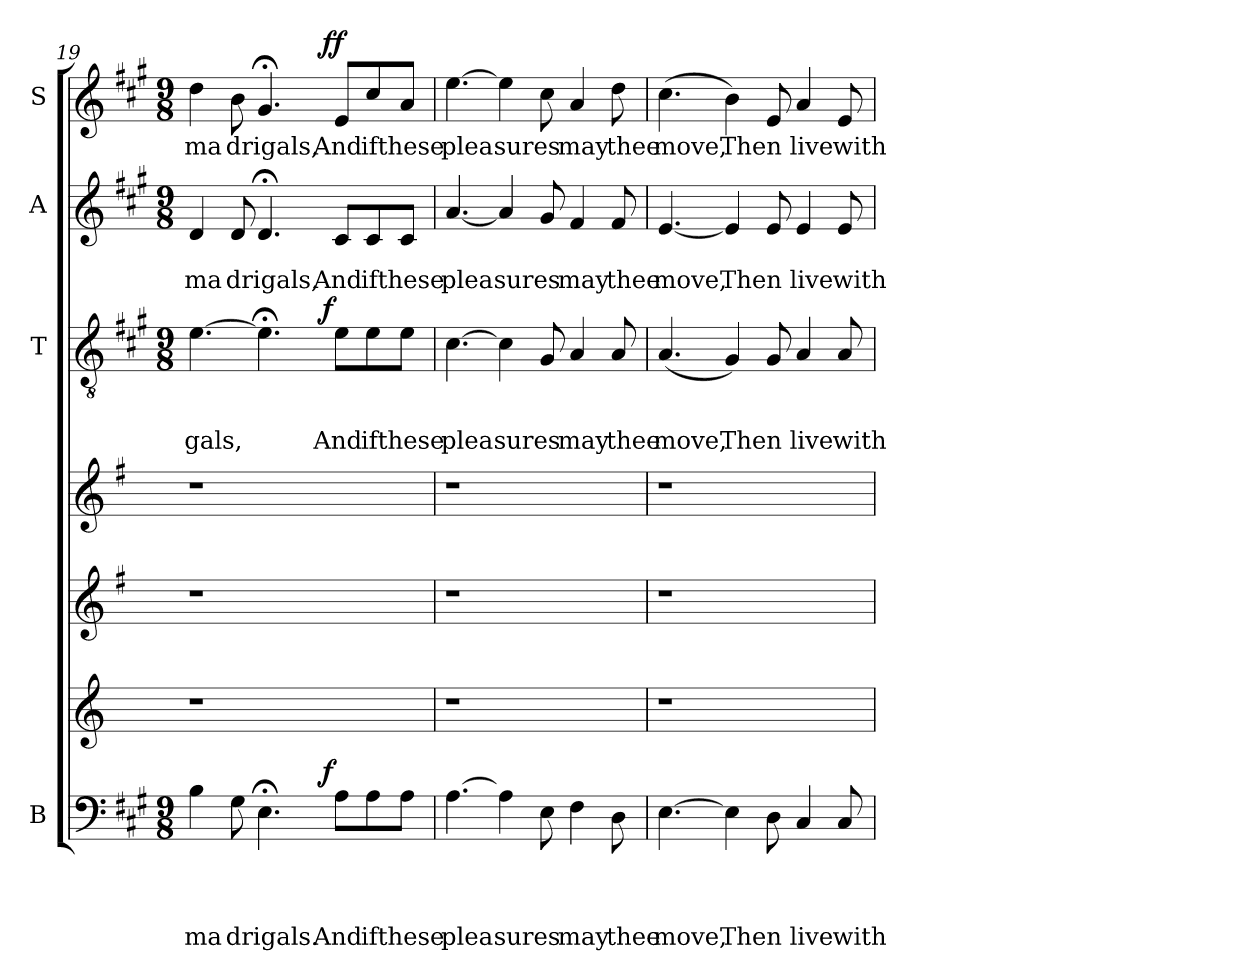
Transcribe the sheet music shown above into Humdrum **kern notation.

**kern	**text	**text	**text	**text	**dynam	**kern	**kern	**kern	**kern	**text	**text	**text	**dynam	**kern	**text	**text	**kern	**text	**dynam
*part7	*part7	*part7	*part7	*part7	*part7	*part6	*part5	*part4	*part3	*part3	*part3	*part3	*part3	*part2	*part2	*part2	*part1	*part1	*part1
*staff7	*staff7	*staff7	*staff7	*staff7	*staff7	*staff6	*staff5	*staff4	*staff3	*staff3	*staff3	*staff3	*staff3	*staff2	*staff2	*staff2	*staff1	*staff1	*staff1
*I"B	*	*	*	*	*	*	*	*	*I"T	*	*	*	*	*I"A	*	*	*I"S	*	*
*clefF4	*	*	*	*	*	*clefG2	*clefG2	*clefG2	*clefGv2	*	*	*	*	*clefG2	*	*	*clefG2	*	*
*ITrd-2c-3	*	*	*	*	*	*	*ITrd-3c-5	*ITrd-3c-5	*ITrd-2c-3	*	*	*	*	*ITrd-2c-3	*	*	*ITrd-2c-3	*	*
*k[]	*	*	*	*	*	*k[]	*k[]	*k[]	*k[]	*	*	*	*	*k[]	*	*	*k[]	*	*
*C:	*	*	*	*	*	*C:	*C:	*C:	*C:	*	*	*	*	*C:	*	*	*C:	*	*
*M9/8	*	*	*	*	*	*	*	*	*M9/8	*	*	*	*	*M9/8	*	*	*M9/8	*	*
=19	=19	=19	=19	=19	=19	=19	=19	=19	=19	=19	=19	=19	=19	=19	=19	=19	=19	=19	=19
!	!	!	!	!LO:LY:b	!	!	!	!	!	!	!	!LO:LY:b	!	!	!	!LO:LY:b	!	!LO:LY:b	!
*^	*	*	*	*	*	*	*	*	*^	*	*	*	*	*	*	*	*^	*	*
4d\	2ryy	.	.	.	ma	.	1r	1r	1r	[>4.g\	2ryy	.	.	gals,	.	4f/	.	ma	4ff\	2ryy	ma	.
!	!	!	!	!	!LO:LY:b	!	!	!	!	!	!	!	!	!	!	!	!	!LO:LY:b	!	!	!LO:LY:b	!
8B\	.	.	.	.	drigals.	.	.	.	.	.	.	.	.	.	.	8f/	.	drigals,	8dd\	.	drigals,	.
4.G;<\	.	.	.	.	.	.	.	.	.	4.g;<\]	.	.	.	.	.	4.f;/	.	.	4.b;/	.	.	.
.	8..ryy	.	.	.	.	.	.	.	.	.	8..ryy	.	.	.	.	.	.	.	.	8..ryy	.	.
!	!	!	!	!	!	!LO:DY:a	!	!	!	!	!	!	!	!	!LO:DY:a	!	!	!	!	!	!	!LO:DY:a
!	!	!	!	!	!	!	!	!	!	!	!	!	!	!	!	!	!	!	!	!	!	!LO:DY:n=1:b
.	4ryy	.	.	.	.	f	.	.	.	.	4ryy	.	.	.	f	.	.	.	.	4ryy	.	f f
!	!	!	!	!	!LO:LY:b	!	!	!	!	!	!	!	!	!LO:LY:b	!	!	!	!LO:LY:b	!	!	!LO:LY:b	!
8c\L	.	.	.	.	And	.	.	.	.	8g\L	.	.	.	And	.	8e/L	.	And	8g/L	.	And	.
!	!	!	!	!	!LO:LY:b	!	!	!	!	!	!	!	!	!LO:LY:b	!	!	!	!LO:LY:b	!	!	!LO:LY:b	!
8c\	.	.	.	.	ifthese	.	.	.	.	8g\	.	.	.	ifthese	.	8e/	.	ifthese	8ee/	.	ifthese	.
.	8ryy	.	.	.	.	.	.	.	.	.	8ryy	.	.	.	.	.	.	.	.	8ryy	.	.
8c\J	.	.	.	.	.	.	8ryy	8ryy	8ryy	8g\J	.	.	.	.	.	8e/J	.	.	8cc/J	.	.	.
.	32ryy	.	.	.	.	.	.	.	.	.	32ryy	.	.	.	.	.	.	.	.	32ryy	.	.
!!LO:LB:g=z
=20	=20	=20	=20	=20	=20	=20	=20	=20	=20	=20	=20	=20	=20	=20	=20	=20	=20	=20	=20	=20	=20	=20
!	!	!	!	!	!LO:LY:b	!	!	!	!	!	!	!	!	!LO:LY:b	!	!	!	!LO:LY:b	!	!	!LO:LY:b	!
*v	*v	*	*	*	*	*	*	*	*	*v	*v	*	*	*	*	*	*	*	*v	*v	*	*
[>4.c\	.	.	.	plea	.	1r	1r	1r	[>4.e\	.	.	plea	.	[<4.cc/	.	plea	[>4.gg\	plea	.
!	!	!	!	!LO:LY:b	!	!	!	!	!	!	!	!LO:LY:b	!	!	!	!LO:LY:b	!	!LO:LY:b	!
4c\]	.	.	.	sures	.	.	.	.	4e\]	.	.	sures	.	4cc/]	.	sures	4gg\]	sures	.
8G\	.	.	.	.	.	.	.	.	8B/	.	.	.	.	8b/	.	.	8ee\	.	.
!	!	!	!	!LO:LY:b	!	!	!	!	!	!	!	!LO:LY:b	!	!	!	!LO:LY:b	!	!LO:LY:b	!
4A\	.	.	.	may	.	.	.	.	4c/	.	.	may	.	4a/	.	may	4cc/	may	.
!	!	!	!	!LO:LY:b	!	!	!	!	!	!	!	!LO:LY:b	!	!	!	!LO:LY:b	!	!LO:LY:b	!
8F\	.	.	.	thee	.	8ryy	8ryy	8ryy	8c/	.	.	thee	.	8a/	.	thee	8ff\	thee	.
=21	=21	=21	=21	=21	=21	=21	=21	=21	=21	=21	=21	=21	=21	=21	=21	=21	=21	=21	=21
!	!	!	!	!LO:LY:b	!	!	!	!	!	!	!	!LO:LY:b	!	!	!	!LO:LY:b	!	!LO:LY:b	!
[>4.G\	.	.	.	move,	.	1r	1r	1r	(<4.c/	.	.	move,	.	[<4.g/	.	move,	(>4.ee\	move,	.
!	!	!	!	!LO:LY:b	!	!	!	!	!	!	!	!LO:LY:b	!	!	!	!LO:LY:b	!	!LO:LY:b	!
4G\]	.	.	.	Then	.	.	.	.	4B/)	.	.	Then	.	4g/]	.	Then	4dd\)	Then	.
8F\	.	.	.	.	.	.	.	.	8B/	.	.	.	.	8g/	.	.	8g/	.	.
!	!	!	!	!LO:LY:b	!	!	!	!	!	!	!	!LO:LY:b	!	!	!	!LO:LY:b	!	!LO:LY:b	!
4E/	.	.	.	live	.	.	.	.	4c/	.	.	live	.	4g/	.	live	4cc/	live	.
!	!	!	!	!LO:LY:b	!	!	!	!	!	!	!	!LO:LY:b	!	!	!	!LO:LY:b	!	!LO:LY:b	!
8E/	.	.	.	with	.	8ryy	8ryy	8ryy	8c/	.	.	with	.	8g/	.	with	8g/	with	.
=	=	=	=	=	=	=	=	=	=	=	=	=	=	=	=	=	=	=	=
*-	*-	*-	*-	*-	*-	*-	*-	*-	*-	*-	*-	*-	*-	*-	*-	*-	*-	*-	*-
